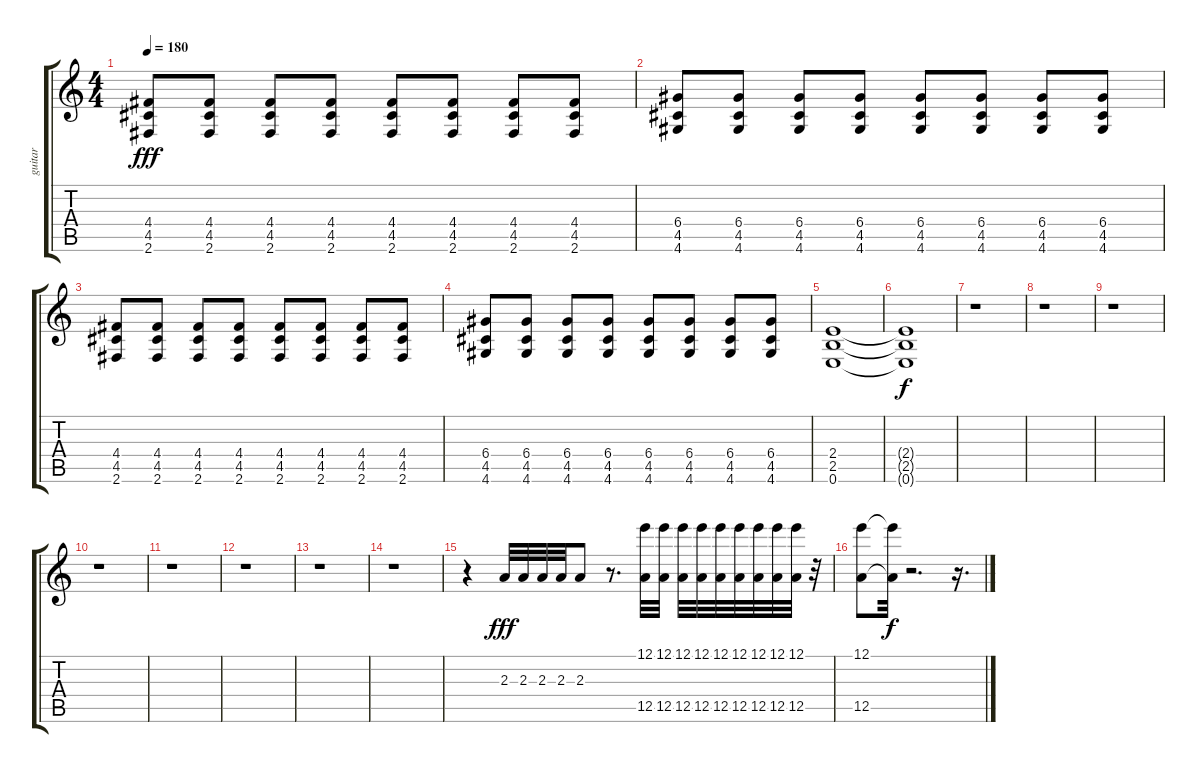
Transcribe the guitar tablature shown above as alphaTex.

\track ("guitar" "guitar") {instrument distortionguitar}
\staff {score tabs}
\tuning (E4 B3 G3 D3 A2 E2) {hide}
\ts (4 4)
\tempo 180
\clef g2
\ks c
(4.4 4.5 2.6).8{dy fff} (4.4 4.5 2.6).8 (4.4 4.5 2.6).8 (4.4 4.5 2.6).8 (4.4 4.5 2.6).8 (4.4 4.5 2.6).8 (4.4 4.5 2.6).8 (4.4 4.5 2.6).8 |
(6.4 4.5 4.6).8 (6.4 4.5 4.6).8 (6.4 4.5 4.6).8 (6.4 4.5 4.6).8 (6.4 4.5 4.6).8 (6.4 4.5 4.6).8 (6.4 4.5 4.6).8 (6.4 4.5 4.6).8 |
(4.4 4.5 2.6).8 (4.4 4.5 2.6).8 (4.4 4.5 2.6).8 (4.4 4.5 2.6).8 (4.4 4.5 2.6).8 (4.4 4.5 2.6).8 (4.4 4.5 2.6).8 (4.4 4.5 2.6).8 |
(6.4 4.5 4.6).8 (6.4 4.5 4.6).8 (6.4 4.5 4.6).8 (6.4 4.5 4.6).8 (6.4 4.5 4.6).8 (6.4 4.5 4.6).8 (6.4 4.5 4.6).8 (6.4 4.5 4.6).8 |
(2.4 2.5 0.6).1 |
(2.4{t} 2.5{t} 0.6{t}).1{dy f} |
r.1 |
r.1 |
r.1 |
r.1 |
r.1 |
r.1 |
r.1 |
r.1 |
r.4 2.3.32{dy fff} 2.3.32 2.3.32 2.3.32 2.3.8 r.8{d} (12.1 12.5).32 (12.1 12.5).32 (12.1 12.5).32 (12.1 12.5).32 (12.1 12.5).32 (12.1 12.5).32 (12.1 12.5).32 (12.1 12.5).32 (12.1 12.5).32 r.32 |
(12.1 12.5).8 (12.1{t} 12.5{t}).32{dy f} r.2{d} r.16{d}
